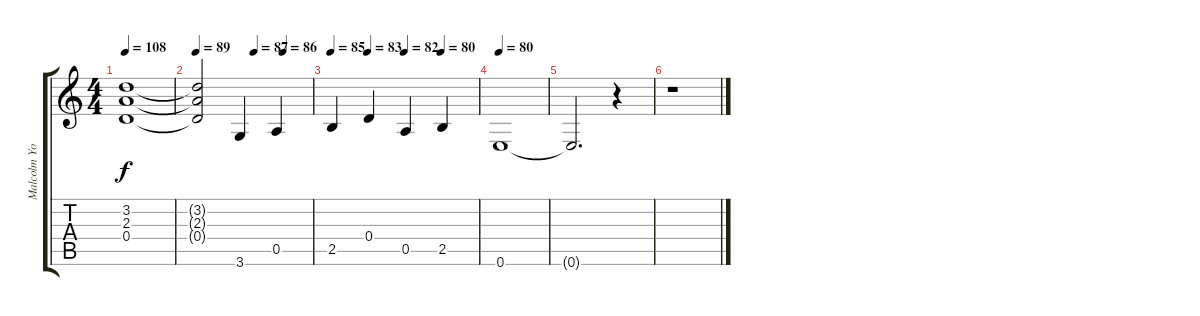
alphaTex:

\track ("Malcolm Young" "Malcolm Yo") {instrument overdrivenguitar}
\staff {score tabs}
\tuning (E4 B3 G3 D3 A2 E2) {hide}
\ts (4 4)
\tempo 108
\clef g2
\ks c
(3.2{t} 2.3{t} 0.4{t}).1{dy f} |
\tempo 89
\tempo (87 0.5)
\tempo (86 0.75)
(3.2{t} 2.3{t} 0.4{t}).2 3.6.4 0.5.4 |
\tempo 85
\tempo (83 0.25)
\tempo (82 0.5)
\tempo (80 0.75)
2.5.4 0.4.4 0.5.4 2.5.4 |
\tempo 80
0.6.1 |
0.6{t}.2{d} r.4 |
r.1
